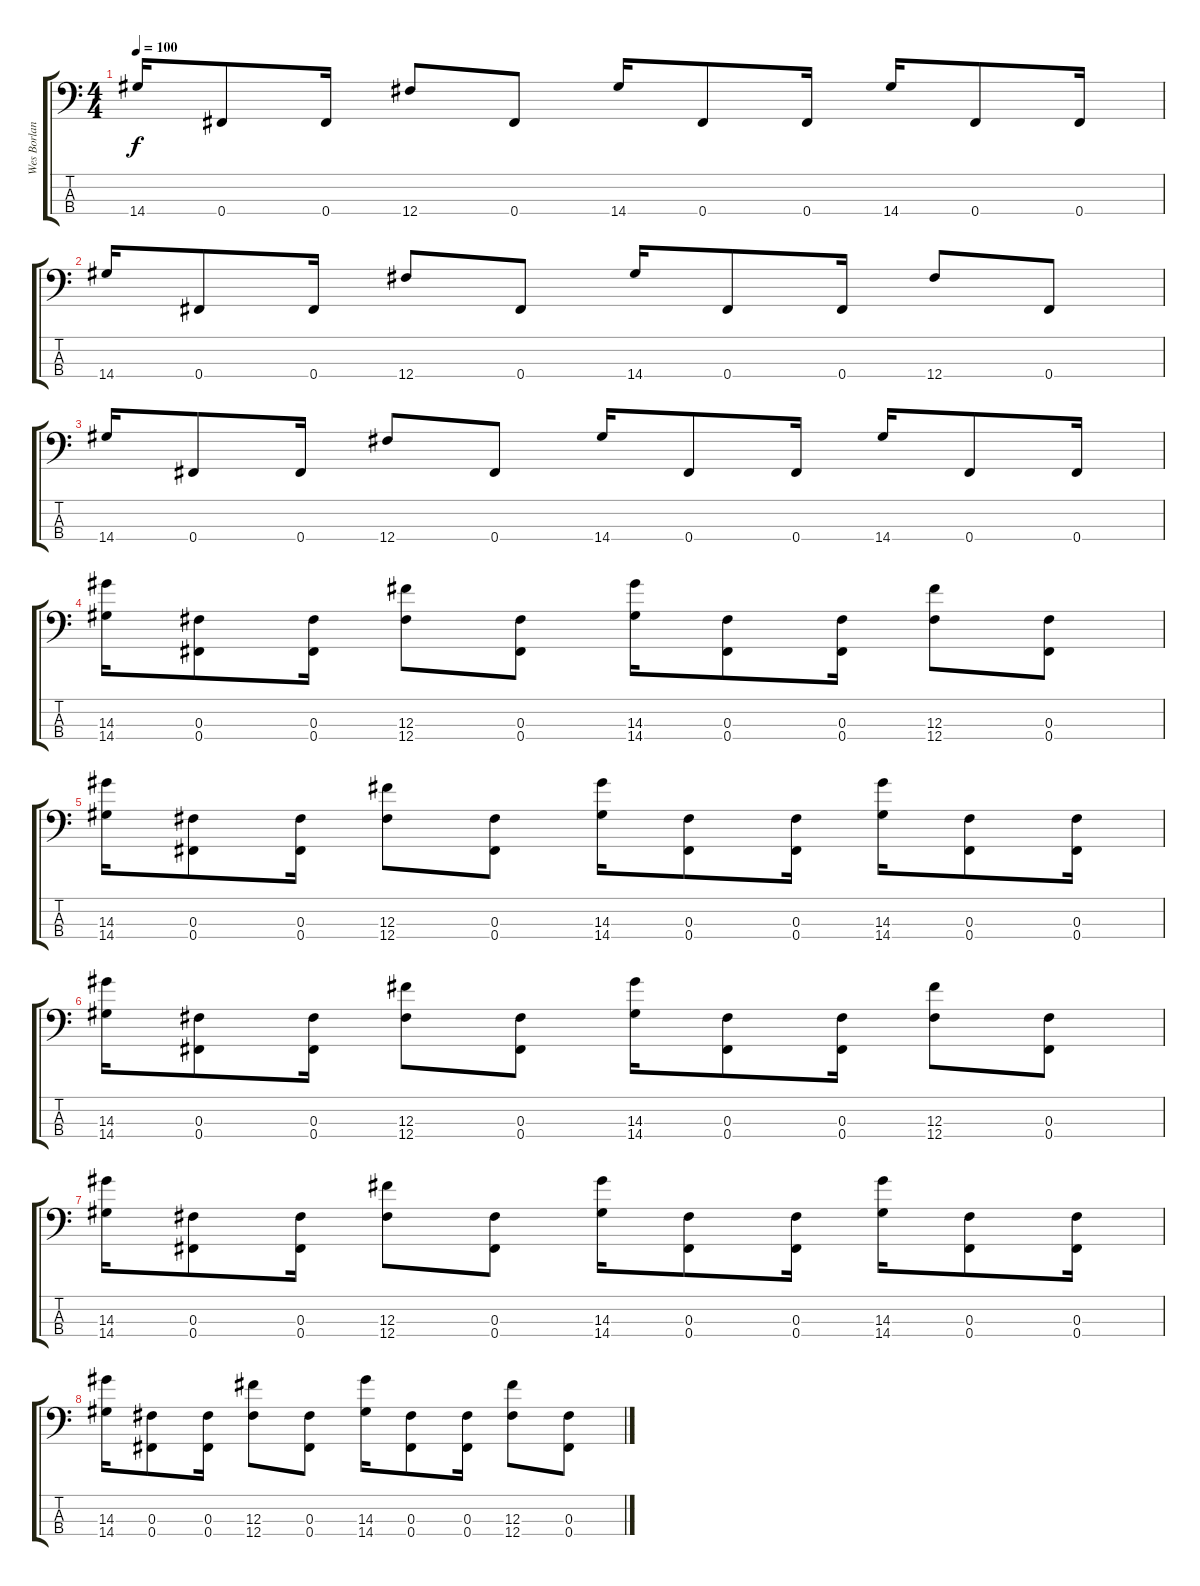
\track ("Wes Borland - Guitar" "Wes Borlan") {instrument distortionguitar}
\staff {score tabs}
\tuning (E3 B2 Gb2 Gb1) {hide}
\ts (4 4)
\tempo 100
\clef f4
\ks c
14.4.16{dy f} 0.4.8 0.4.16 12.4.8 0.4.8 14.4.16 0.4.8 0.4.16 14.4.16 0.4.8 0.4.16 |
14.4.16 0.4.8 0.4.16 12.4.8 0.4.8 14.4.16 0.4.8 0.4.16 12.4.8 0.4.8 |
14.4.16 0.4.8 0.4.16 12.4.8 0.4.8 14.4.16 0.4.8 0.4.16 14.4.16 0.4.8 0.4.16 |
(14.3 14.4).16 (0.3 0.4).8 (0.3 0.4).16 (12.3 12.4).8 (0.3 0.4).8 (14.3 14.4).16 (0.3 0.4).8 (0.3 0.4).16 (12.3 12.4).8 (0.3 0.4).8 |
(14.3 14.4).16 (0.3 0.4).8 (0.3 0.4).16 (12.3 12.4).8 (0.3 0.4).8 (14.3 14.4).16 (0.3 0.4).8 (0.3 0.4).16 (14.3 14.4).16 (0.3 0.4).8 (0.3 0.4).16 |
(14.3 14.4).16 (0.3 0.4).8 (0.3 0.4).16 (12.3 12.4).8 (0.3 0.4).8 (14.3 14.4).16 (0.3 0.4).8 (0.3 0.4).16 (12.3 12.4).8 (0.3 0.4).8 |
(14.3 14.4).16 (0.3 0.4).8 (0.3 0.4).16 (12.3 12.4).8 (0.3 0.4).8 (14.3 14.4).16 (0.3 0.4).8 (0.3 0.4).16 (14.3 14.4).16 (0.3 0.4).8 (0.3 0.4).16 |
(14.3 14.4).16 (0.3 0.4).8 (0.3 0.4).16 (12.3 12.4).8 (0.3 0.4).8 (14.3 14.4).16 (0.3 0.4).8 (0.3 0.4).16 (12.3 12.4).8 (0.3 0.4).8
